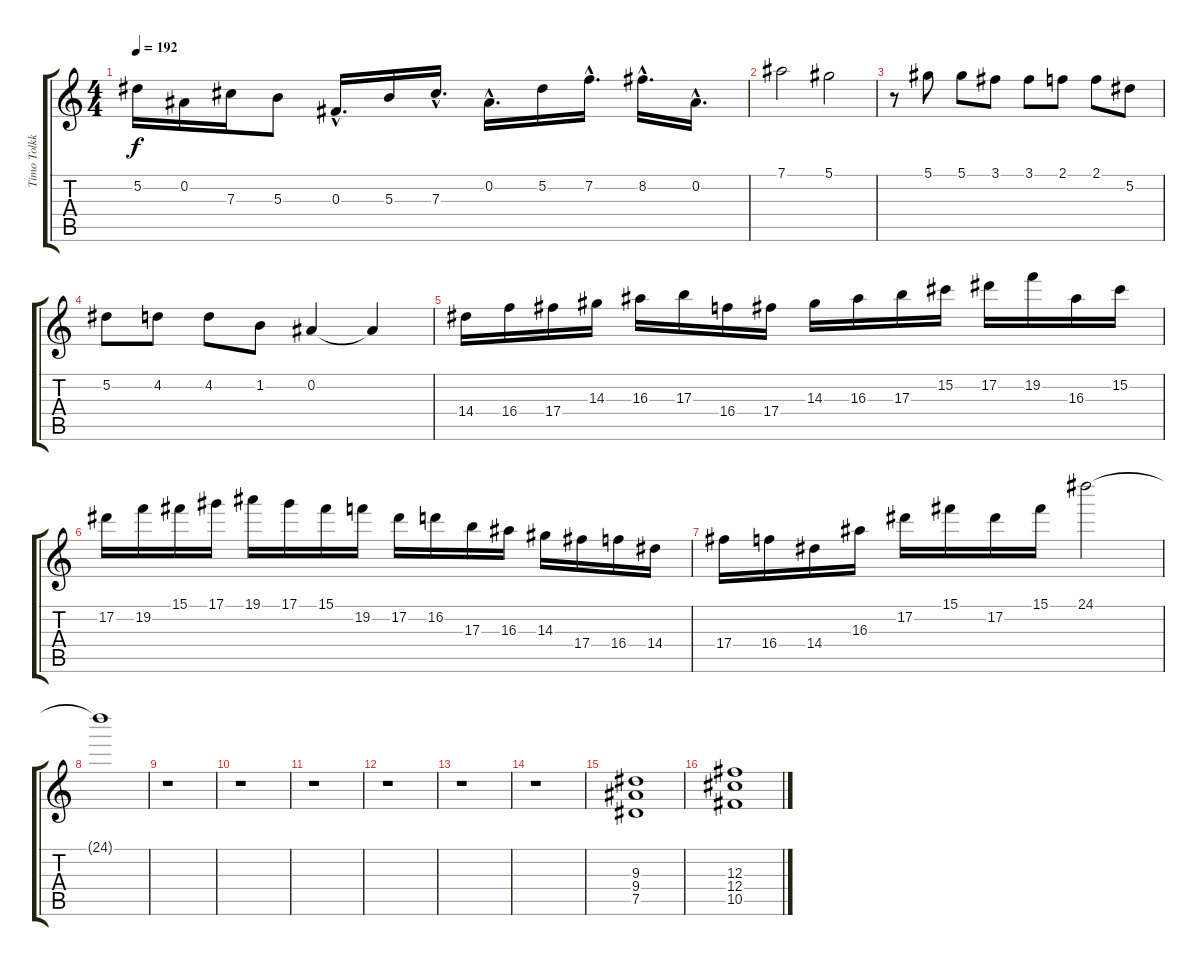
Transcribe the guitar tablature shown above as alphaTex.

\track ("Timo Tolkki" "Timo Tolkk") {instrument distortionguitar}
\staff {score tabs}
\tuning (Eb4 Bb3 Gb3 Db3 Ab2 Eb2) {hide}
\ts (4 4)
\tempo 192
\clef g2
\ks c
5.2.16{dy f} 0.2.16 7.3.16 5.3.8 0.3{hac}.16{d} 5.3.16 7.3{hac}.16{d} 0.2{hac}.16{d} 5.2.16 7.2{hac}.16{d} 8.2{hac}.16{d} 0.2{hac}.16{d} |
7.1.2 5.1.2 |
r.8 5.1.8 5.1.8 3.1.8 3.1.8 2.1.8 2.1.8 5.2.8 |
5.2.8 4.2.8 4.2.8 1.2.8 0.2.4 0.2{t}.4 |
14.4.16 16.4.16 17.4.16 14.3.16 16.3.16 17.3.16 16.4.16 17.4.16 14.3.16 16.3.16 17.3.16 15.2.16 17.2.16 19.2.16 16.3.16 15.2.16 |
17.2.16 19.2.16 15.1.16 17.1.16 19.1.16 17.1.16 15.1.16 19.2.16 17.2.16 16.2.16 17.3.16 16.3.16 14.3.16 17.4.16 16.4.16 14.4.16 |
17.4.16 16.4.16 14.4.16 16.3.16 17.2.16 15.1.16 17.2.16 15.1.16 24.1.2 |
24.1{t}.1 |
r.1 |
r.1 |
r.1 |
r.1 |
r.1 |
r.1 |
(9.3 9.4 7.5).1 |
(12.3 12.4 10.5).1
